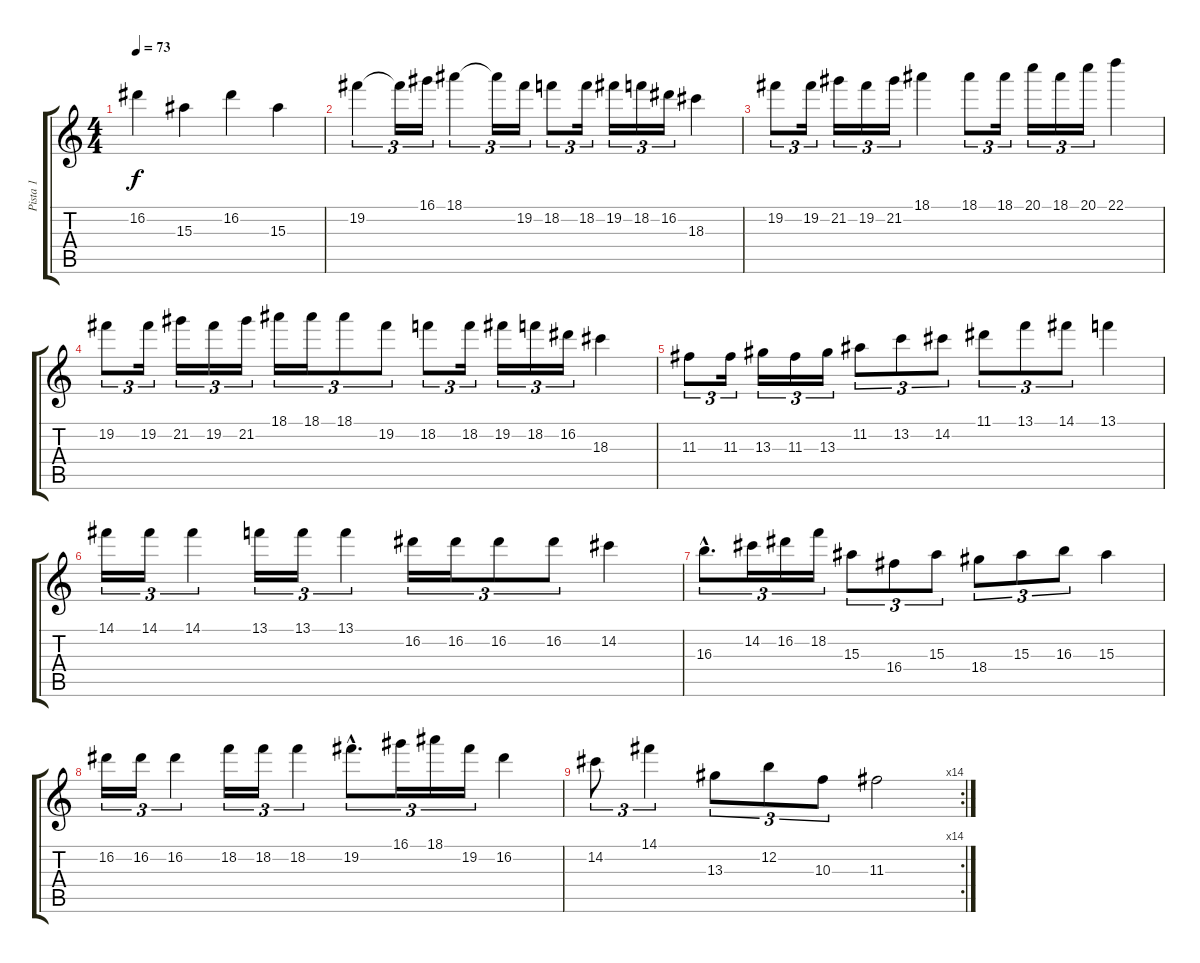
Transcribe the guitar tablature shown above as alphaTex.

\track ("Pista 1" "Pista 1") {instrument overdrivenguitar}
\staff {score tabs}
\tuning (E4 B3 G3 D3 A2 E2) {hide}
\ts (4 4)
\tempo 73
\clef g2
\ks c
16.2.4{dy f instrument overdrivenguitar} 15.3.4 16.2.4 15.3.4 |
19.2.4{tu (3 2)} 19.2{t}.16{tu (3 2)} 16.1.16{tu (3 2)} 18.1.4{tu (3 2)} 18.1{t}.16{tu (3 2)} 19.2.16{tu (3 2)} 18.2.8{tu (3 2)} 18.2.16{tu (3 2)} 19.2.16{tu (3 2)} 18.2.16{tu (3 2)} 16.2.16{tu (3 2)} 18.3.4 |
19.2.8{tu (3 2)} 19.2.16{tu (3 2)} 21.2.16{tu (3 2)} 19.2.16{tu (3 2)} 21.2.16{tu (3 2)} 18.1.4 18.1.8{tu (3 2)} 18.1.16{tu (3 2)} 20.1.16{tu (3 2)} 18.1.16{tu (3 2)} 20.1.16{tu (3 2)} 22.1.4 |
19.2.8{tu (3 2)} 19.2.16{tu (3 2)} 21.2.16{tu (3 2)} 19.2.16{tu (3 2)} 21.2.16{tu (3 2)} 18.1.16{tu (3 2)} 18.1.16{tu (3 2)} 18.1.8{tu (3 2)} 19.2.8{tu (3 2)} 18.2.8{tu (3 2)} 18.2.16{tu (3 2)} 19.2.16{tu (3 2)} 18.2.16{tu (3 2)} 16.2.16{tu (3 2)} 18.3.4 |
11.3.8{tu (3 2)} 11.3.16{tu (3 2)} 13.3.16{tu (3 2)} 11.3.16{tu (3 2)} 13.3.16{tu (3 2)} 11.2.8{tu (3 2)} 13.2.8{tu (3 2)} 14.2.8{tu (3 2)} 11.1.8{tu (3 2)} 13.1.8{tu (3 2)} 14.1.8{tu (3 2)} 13.1.4 |
14.1.16{tu (3 2)} 14.1.16{tu (3 2)} 14.1.4{tu (3 2)} 13.1.16{tu (3 2)} 13.1.16{tu (3 2)} 13.1.4{tu (3 2)} 16.2.16{tu (3 2)} 16.2.16{tu (3 2)} 16.2.8{tu (3 2)} 16.2.8{tu (3 2)} 14.2.4 |
16.3{hac}.8{d tu (3 2)} 14.2.16{tu (3 2)} 16.2.16{tu (3 2)} 18.2.16{tu (3 2)} 15.3.8{tu (3 2)} 16.4.8{tu (3 2)} 15.3.8{tu (3 2)} 18.4.8{tu (3 2)} 15.3.8{tu (3 2)} 16.3.8{tu (3 2)} 15.3.4 |
16.2.16{tu (3 2)} 16.2.16{tu (3 2)} 16.2.4{tu (3 2)} 18.2.16{tu (3 2)} 18.2.16{tu (3 2)} 18.2.4{tu (3 2)} 19.2{hac}.8{d tu (3 2)} 16.1.16{tu (3 2)} 18.1.16{tu (3 2)} 19.2.16{tu (3 2)} 16.2.4 |
\rc 14
14.2.8{tu (3 2)} 14.1.4{tu (3 2)} 13.3.8{tu (3 2)} 12.2.8{tu (3 2)} 10.3.8{tu (3 2)} 11.3.2
